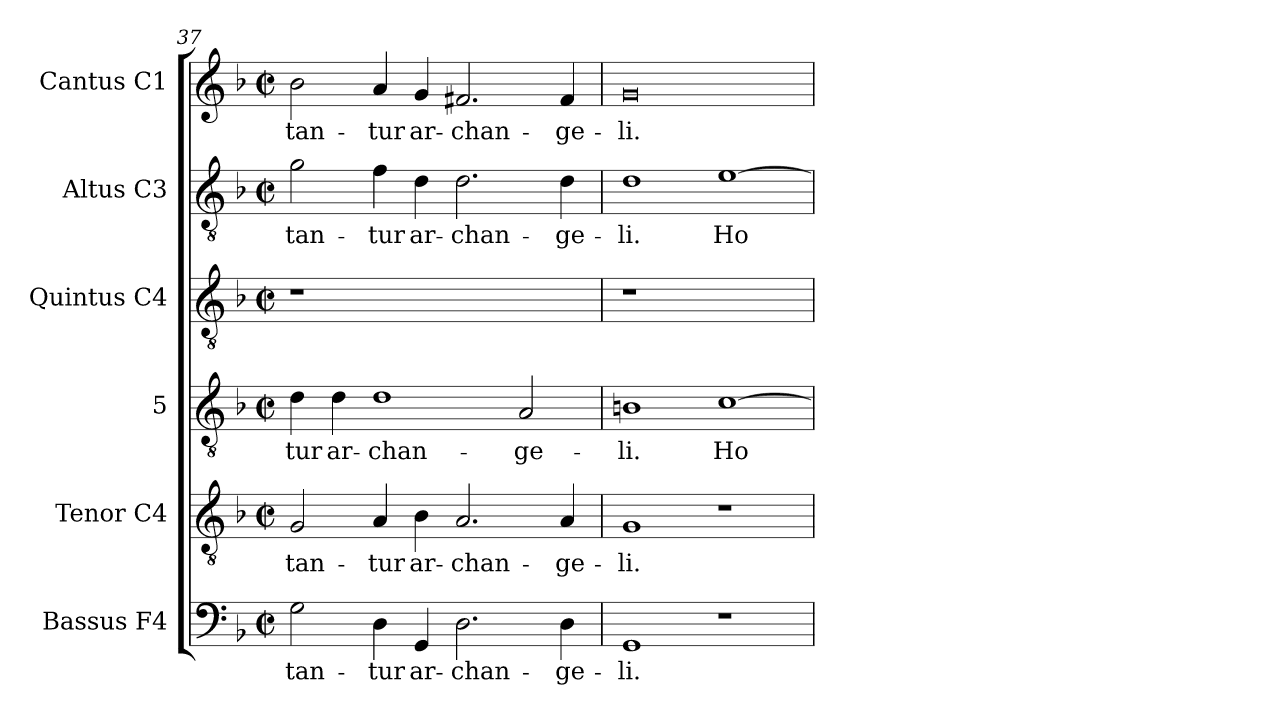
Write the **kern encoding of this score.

**kern	**text	**kern	**text	**kern	**text	**kern	**kern	**text	**kern	**text
*part6	*part6	*part5	*part5	*part4	*part4	*part3	*part2	*part2	*part1	*part1
*staff6	*staff6	*staff5	*staff5	*staff4	*staff4	*staff3	*staff2	*staff2	*staff1	*staff1
*I"Bassus  F4	*	*I"Tenor  C4	*	*I"5	*	*I"Quintus  C4	*I"Altus  C3	*	*I"Cantus  C1	*
*I'B	*	*I'T	*	*	*	*	*I'A	*	*I'C	*
*clefF4	*	*clefGv2	*	*clefGv2	*	*clefGv2	*clefGv2	*	*clefG2	*
*k[b-]	*	*k[b-]	*	*k[b-]	*	*k[b-]	*k[b-]	*	*k[b-]	*
*F:	*	*F:	*	*F:	*	*F:	*F:	*	*F:	*
*M2/2	*	*M2/2	*	*M2/2	*	*M2/2	*M2/2	*	*M2/2	*
*met(c|)	*	*met(c|)	*	*met(c|)	*	*met(c|)	*met(c|)	*	*met(c|)	*
=37	=37	=37	=37	=37	=37	=37	=37	=37	=37	=37
!	!LO:LY:b:cj	!	!LO:LY:b:cj	!	!LO:LY:b:cj	!	!	!LO:LY:b:cj	!	!LO:LY:b:cj
2G\	-tan-	2G/	-tan-	4d\	-tur	1r	2g\	-tan-	2b-\	-tan-
!	!	!	!	!	!LO:LY:b:cj	!	!	!	!	!
.	.	.	.	4d\	ar-	.	.	.	.	.
!	!LO:LY:b:cj	!	!LO:LY:b:cj	!	!LO:LY:b:cj	!	!	!LO:LY:b:cj	!	!LO:LY:b:cj
4D\	-tur	4A/	-tur	1d	-chan-	.	4f\	-tur	4a/	-tur
!	!LO:LY:b:cj	!	!LO:LY:b:cj	!	!	!	!	!LO:LY:b:cj	!	!LO:LY:b:cj
4GG/	ar-	4B-\	ar-	.	.	.	4d\	ar-	4g/	ar-
!	!LO:LY:b:cj	!	!LO:LY:b:cj	!	!	!	!	!LO:LY:b:cj	!	!LO:LY:b:cj
2.D\	-chan-	2.A/	-chan-	.	.	1ryy	2.d\	-chan-	2.f#X/	-chan-
!	!	!	!	!	!LO:LY:b:cj	!	!	!	!	!
.	.	.	.	2A/	-ge-	.	.	.	.	.
!	!LO:LY:b:cj	!	!LO:LY:b:cj	!	!	!	!	!LO:LY:b:cj	!	!LO:LY:b:cj
4D\	-ge-	4A/	-ge-	.	.	.	4d\	-ge-	4f#/	-ge-
=38	=38	=38	=38	=38	=38	=38	=38	=38	=38	=38
!	!LO:LY:b:cj	!	!LO:LY:b:cj	!	!LO:LY:b:cj	!	!	!LO:LY:b:cj	!	!LO:LY:b:cj
1GG	-li.	1G	-li.	1Bn	-li.	1r	1d	-li.	0g	-li.
!	!	!	!	!	!LO:LY:b:cj	!	!	!LO:LY:b:cj	!	!
1r	.	1r	.	[>1c	Ho-	1ryy	[>1e	Ho-	.	.
=	=	=	=	=	=	=	=	=	=	=
*-	*-	*-	*-	*-	*-	*-	*-	*-	*-	*-
